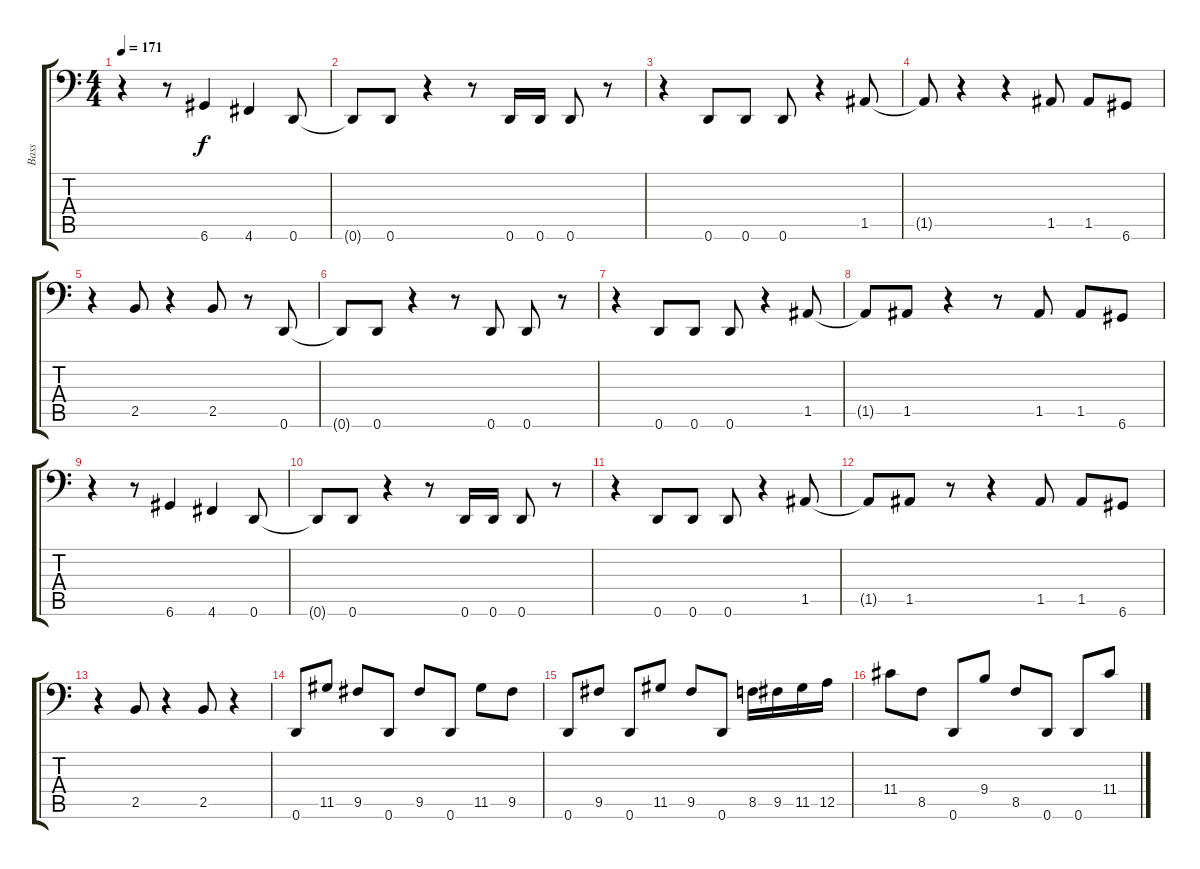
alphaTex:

\track ("Bass" "Bass") {instrument electricbassfinger}
\staff {score tabs}
\tuning (E3 B2 G2 D2 A1 D1) {hide}
\ts (4 4)
\tempo 171
\clef f4
\ks c
r.4{dy f} r.8 6.6.4 4.6.4 0.6.8 |
0.6{t}.8 0.6.8 r.4 r.8 0.6.16 0.6.16 0.6.8 r.8 |
r.4 0.6.8 0.6.8 0.6.8 r.4 1.5.8 |
1.5{t}.8 r.4 r.4 1.5.8 1.5.8 6.6.8 |
r.4 2.5.8 r.4 2.5.8 r.8 0.6.8 |
0.6{t}.8 0.6.8 r.4 r.8 0.6.8 0.6.8 r.8 |
r.4 0.6.8 0.6.8 0.6.8 r.4 1.5.8 |
1.5{t}.8 1.5.8 r.4 r.8 1.5.8 1.5.8 6.6.8 |
r.4 r.8 6.6.4 4.6.4 0.6.8 |
0.6{t}.8 0.6.8 r.4 r.8 0.6.16 0.6.16 0.6.8 r.8 |
r.4 0.6.8 0.6.8 0.6.8 r.4 1.5.8 |
1.5{t}.8 1.5.8 r.8 r.4 1.5.8 1.5.8 6.6.8 |
r.4 2.5.8 r.4 2.5.8 r.4 |
0.6.8 11.5.8 9.5.8 0.6.8 9.5.8 0.6.8 11.5.8 9.5.8 |
0.6.8 9.5.8 0.6.8 11.5.8 9.5.8 0.6.8 8.5.16 9.5.16 11.5.16 12.5.16 |
11.4.8 8.5.8 0.6.8 9.4.8 8.5.8 0.6.8 0.6.8 11.4.8
